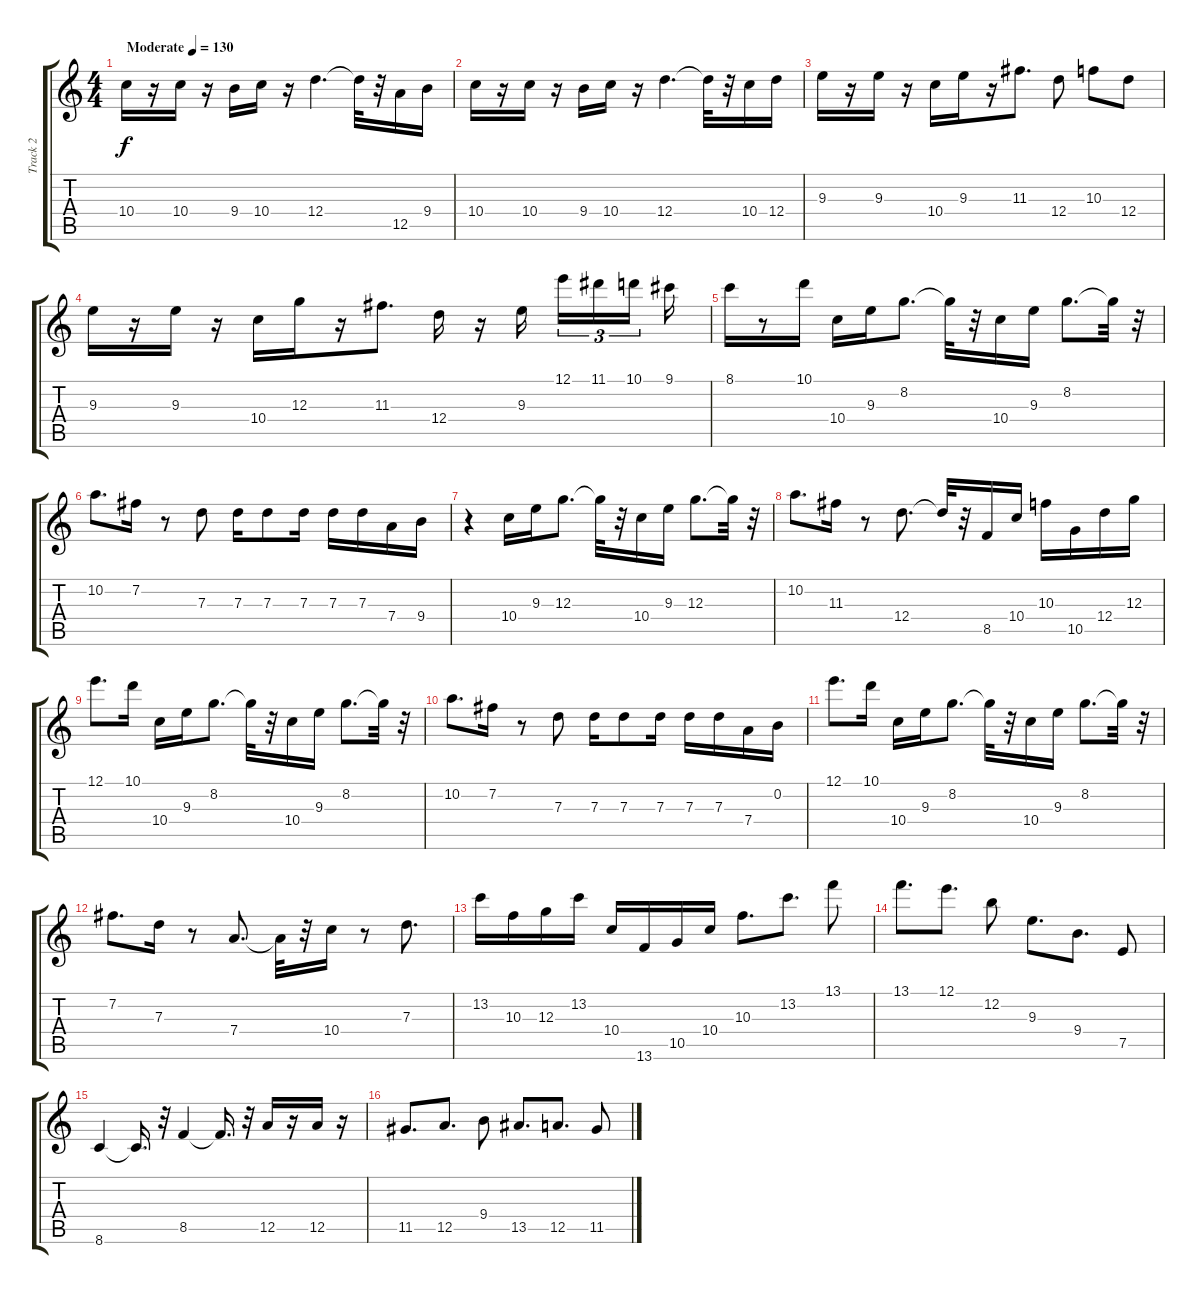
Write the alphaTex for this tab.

\track ("Track 2" "Track 2") {instrument electricguitarjazz}
\staff {score tabs}
\tuning (E4 B3 G3 D3 A2 E2) {hide}
\ts (4 4)
\tempo (130 "Moderate")
\clef g2
\ks c
10.4.16{dy f instrument electricguitarjazz} r.16 10.4.16 r.16 9.4.16 10.4.16 r.16 12.4.4{d} 12.4{t}.32 r.32 12.5.16 9.4.16 |
10.4.16 r.16 10.4.16 r.16 9.4.16 10.4.16 r.16 12.4.4{d} 12.4{t}.32 r.32 10.4.16 12.4.16 |
9.3.16 r.16 9.3.16 r.16 10.4.16 9.3.16 r.16 11.3.8{d} 12.4.8 10.3.8 12.4.8 |
9.3.16 r.16 9.3.16 r.16 10.4.16 12.3.16 r.16 11.3.8{d} 12.4.16 r.16 9.3.16{beam splitsecondary} 12.1.16{tu (3 2) instrument vibraphone} 11.1.16{tu (3 2)} 10.1.16{tu (3 2) beam splitsecondary} 9.1.16 |
8.1.16 r.8 10.1.16{instrument overdrivenguitar} 10.4.16 9.3.16 8.2.8{d} 8.2{t}.32 r.32 10.4.16 9.3.16 8.2.8{d} 8.2{t}.32 r.32 |
10.2.8{d} 7.2.16 r.8 7.3.8 7.3.16 7.3.8 7.3.16 7.3.16 7.3.16 7.4.16 9.4.16 |
r.4 10.4.16 9.3.16 12.3.8{d} 12.3{t}.32 r.32 10.4.16 9.3.16 12.3.8{d} 12.3{t}.32 r.32 |
10.2.8{d} 11.3.16 r.8 12.4.8{d} 12.4{t}.32 r.32 8.5.16 10.4.16 10.3.16 10.5.16 12.4.16 12.3.16 |
12.1.8{d} 10.1.16 10.4.16 9.3.16 8.2.8{d} 8.2{t}.32 r.32 10.4.16 9.3.16 8.2.8{d} 8.2{t}.32 r.32 |
10.2.8{d} 7.2.16 r.8 7.3.8 7.3.16 7.3.8 7.3.16 7.3.16 7.3.16 7.4.16 0.2.16 |
12.1.8{d} 10.1.16 10.4.16 9.3.16 8.2.8{d} 8.2{t}.32 r.32 10.4.16 9.3.16 8.2.8{d} 8.2{t}.32 r.32 |
7.2.8{d} 7.3.16 r.8 7.4.8{d} 7.4{t}.32 r.32 10.4.16{instrument trombone} r.8 7.3.8{d} |
13.2.16{instrument tenorsax} 10.3.16 12.3.16 13.2.16 10.4.16 13.6.16 10.5.16 10.4.16 10.3.8{d} 13.2.8{d} 13.1.8 |
13.1.8{d} 12.1.8{d} 12.2.8 9.3.8{d} 9.4.8{d} 7.5.8 |
8.6.4 8.6{t}.16{d} r.32 8.5.4 8.5{t}.16{d} r.32 12.5.16 r.16 12.5.16 r.16 |
11.5.8{d} 12.5.8{d} 9.4.8 13.5.8{d} 12.5.8{d} 11.5.8
